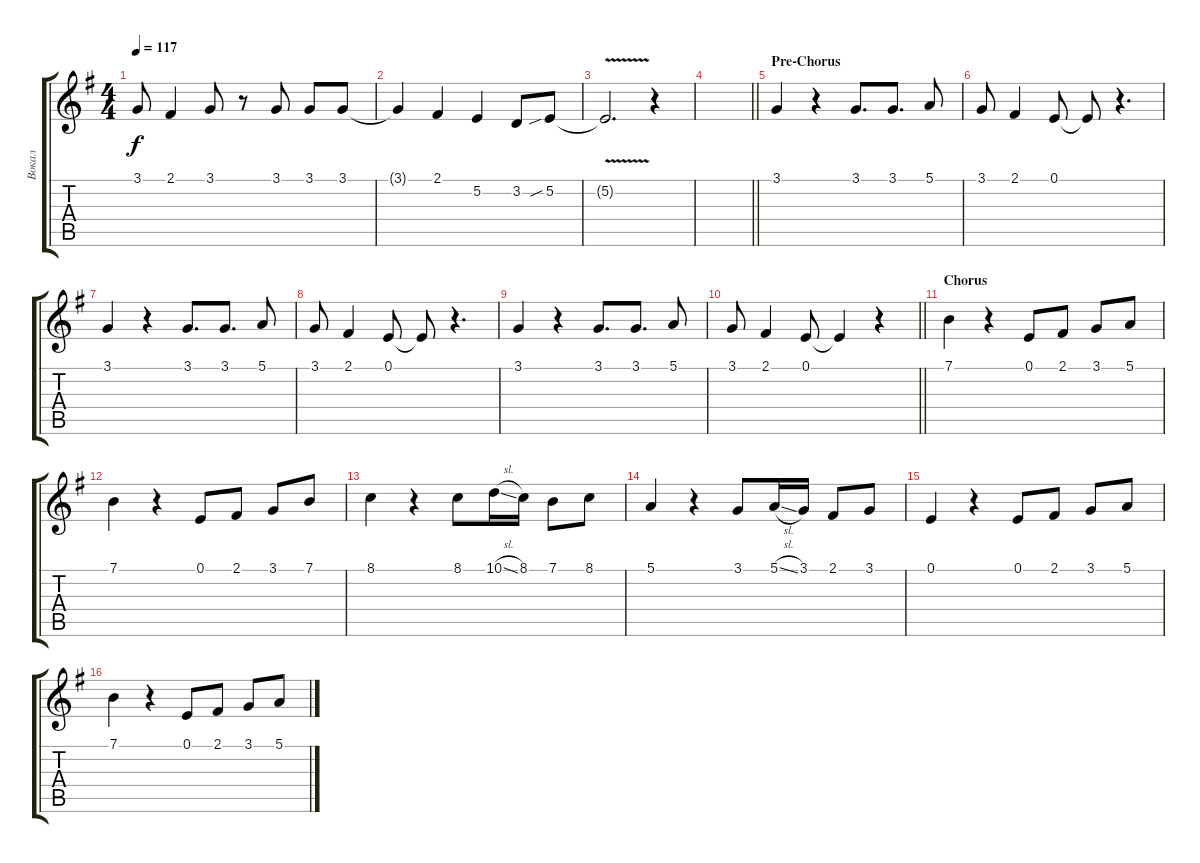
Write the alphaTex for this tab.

\track ("Вокал" "Вокал") {instrument trumpet}
\staff {score tabs}
\tuning (E4 B3 G3 D3 A2 E2) {hide}
\ts (4 4)
\tempo 117
\clef g2
\ks eminor
3.1.8{dy f} 2.1.4 3.1.8 r.8 3.1.8 3.1.8 3.1.8 |
3.1{t}.4 2.1.4 5.2.4 3.2.8 5.2{sib}.8 |
5.2{v t}.2{d} r.4 |
\barLineRight lightlight
|
\section ("" "Pre-Chorus")
3.1.4 r.4 3.1.8{d} 3.1.8{d} 5.1.8 |
3.1.8 2.1.4 0.1.8 0.1{t}.8 r.4{d} |
3.1.4 r.4 3.1.8{d} 3.1.8{d} 5.1.8 |
3.1.8 2.1.4 0.1.8 0.1{t}.8 r.4{d} |
3.1.4 r.4 3.1.8{d} 3.1.8{d} 5.1.8 |
\barLineRight lightlight
3.1.8 2.1.4 0.1.8 0.1{t}.4 r.4 |
\section ("" "Chorus")
7.1.4 r.4 0.1.8 2.1.8 3.1.8 5.1.8 |
7.1.4 r.4 0.1.8 2.1.8 3.1.8 7.1.8 |
8.1.4 r.4 8.1.8 10.1{sl}.16 8.1.16 7.1.8 8.1.8 |
5.1.4 r.4 3.1.8 5.1{sl}.16 3.1.16 2.1.8 3.1.8 |
0.1.4 r.4 0.1.8 2.1.8 3.1.8 5.1.8 |
7.1.4 r.4 0.1.8 2.1.8 3.1.8 5.1.8
